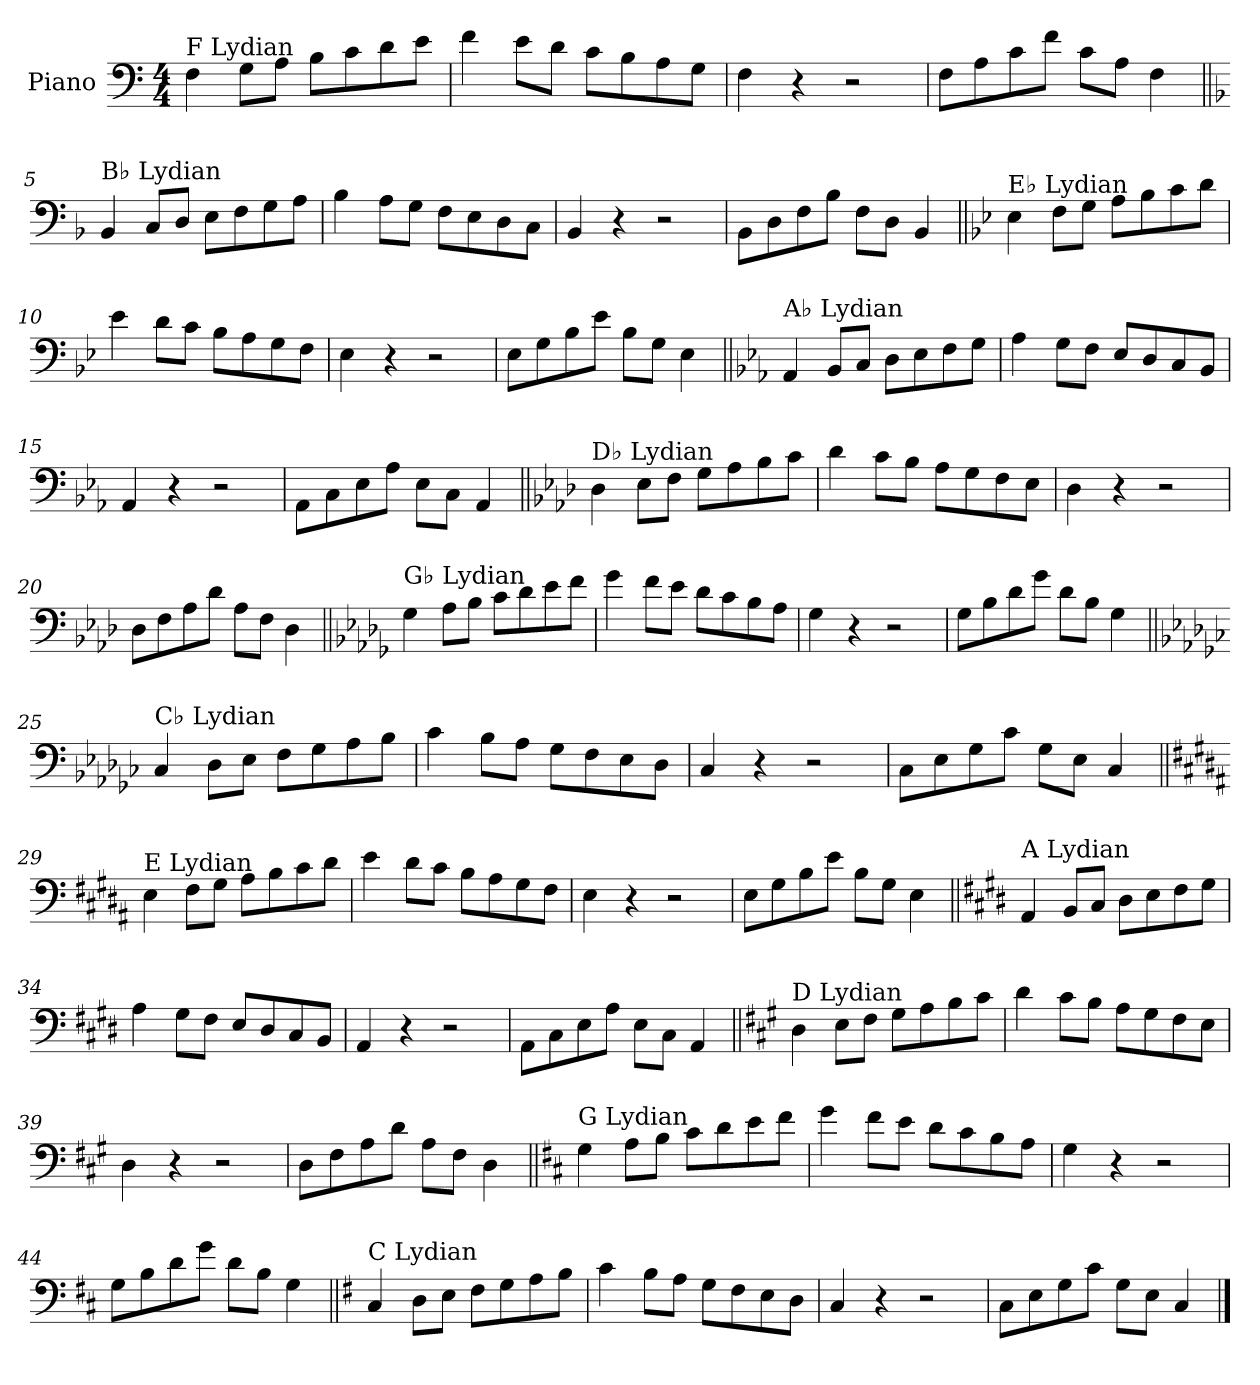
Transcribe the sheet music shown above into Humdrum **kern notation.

**kern
*part1
*staff1
*I"Piano
*I'Pno.
*clefF4
*k[]
*M4/4
=1
!LO:TX:a:t=F Lydian
4F\
8G\L
8A\J
8B\L
8c\
8d\
8e\J
=2
4f\
8e\L
8d\J
8c\L
8B\
8A\
8G\J
=3
4F\
4r
2r
=4
8F\L
8A\
8c\
8f\J
8c\L
8A\J
4F\
!!LO:LB:g=z
=5||
*k[b-]
!LO:TX:a:t=B♭ Lydian
4BB-/
8C/L
8D/J
8E\L
8F\
8G\
8A\J
=6
4B-\
8A\L
8G\J
8F\L
8E\
8D\
8C\J
=7
4BB-/
4r
2r
=8
8BB-\L
8D\
8F\
8B-\J
8F\L
8D\J
4BB-/
!!LO:LB:g=z
=9||
*k[b-e-]
!LO:TX:a:t=E♭ Lydian
4E-\
8F\L
8G\J
8A\L
8B-\
8c\
8d\J
=10
4e-\
8d\L
8c\J
8B-\L
8A\
8G\
8F\J
=11
4E-\
4r
2r
=12
8E-\L
8G\
8B-\
8e-\J
8B-\L
8G\J
4E-\
!!LO:LB:g=z
=13||
*k[b-e-a-]
!LO:TX:a:t=A♭ Lydian
4AA-/
8BB-/L
8C/J
8D\L
8E-\
8F\
8G\J
=14
4A-\
8G\L
8F\J
8E-/L
8D/
8C/
8BB-/J
=15
4AA-/
4r
2r
=16
8AA-\L
8C\
8E-\
8A-\J
8E-\L
8C\J
4AA-/
!!LO:LB:g=z
=17||
*k[b-e-a-d-]
!LO:TX:a:t=D♭ Lydian
4D-\
8E-\L
8F\J
8G\L
8A-\
8B-\
8c\J
=18
4d-\
8c\L
8B-\J
8A-\L
8G\
8F\
8E-\J
=19
4D-\
4r
2r
=20
8D-\L
8F\
8A-\
8d-\J
8A-\L
8F\J
4D-\
!!LO:LB:g=z
=21||
*k[b-e-a-d-g-]
!LO:TX:a:t=G♭ Lydian
4G-\
8A-\L
8B-\J
8c\L
8d-\
8e-\
8f\J
=22
4g-\
8f\L
8e-\J
8d-\L
8c\
8B-\
8A-\J
=23
4G-\
4r
2r
=24
8G-\L
8B-\
8d-\
8g-\J
8d-\L
8B-\J
4G-\
!!LO:LB:g=z
=25||
*k[b-e-a-d-g-c-]
!LO:TX:a:t=C♭ Lydian
4C-/
8D-\L
8E-\J
8F\L
8G-\
8A-\
8B-\J
=26
4c-\
8B-\L
8A-\J
8G-\L
8F\
8E-\
8D-\J
=27
4C-/
4r
2r
=28
8C-\L
8E-\
8G-\
8c-\J
8G-\L
8E-\J
4C-/
!!LO:LB:g=z
=29||
*k[f#c#g#d#a#]
!LO:TX:a:t=E Lydian
4E\
8F#\L
8G#\J
8A#\L
8B\
8c#\
8d#\J
=30
4e\
8d#\L
8c#\J
8B\L
8A#\
8G#\
8F#\J
=31
4E\
4r
2r
=32
8E\L
8G#\
8B\
8e\J
8B\L
8G#\J
4E\
!!LO:LB:g=z
=33||
*k[f#c#g#d#]
!LO:TX:a:t=A Lydian
4AA/
8BB/L
8C#/J
8D#\L
8E\
8F#\
8G#\J
=34
4A\
8G#\L
8F#\J
8E/L
8D#/
8C#/
8BB/J
=35
4AA/
4r
2r
=36
8AA\L
8C#\
8E\
8A\J
8E\L
8C#\J
4AA/
!!LO:LB:g=z
=37||
*k[f#c#g#]
!LO:TX:a:t=D Lydian
4D\
8E\L
8F#\J
8G#\L
8A\
8B\
8c#\J
=38
4d\
8c#\L
8B\J
8A\L
8G#\
8F#\
8E\J
=39
4D\
4r
2r
=40
8D\L
8F#\
8A\
8d\J
8A\L
8F#\J
4D\
!!LO:LB:g=z
=41||
*k[f#c#]
!LO:TX:a:t=G Lydian
4G\
8A\L
8B\J
8c#\L
8d\
8e\
8f#\J
=42
4g\
8f#\L
8e\J
8d\L
8c#\
8B\
8A\J
=43
4G\
4r
2r
=44
8G\L
8B\
8d\
8g\J
8d\L
8B\J
4G\
!!LO:LB:g=z
=45||
*k[f#]
!LO:TX:a:t=C Lydian
4C/
8D\L
8E\J
8F#\L
8G\
8A\
8B\J
=46
4c\
8B\L
8A\J
8G\L
8F#\
8E\
8D\J
=47
4C/
4r
2r
=48
8C\L
8E\
8G\
8c\J
8G\L
8E\J
4C/
==
*-
